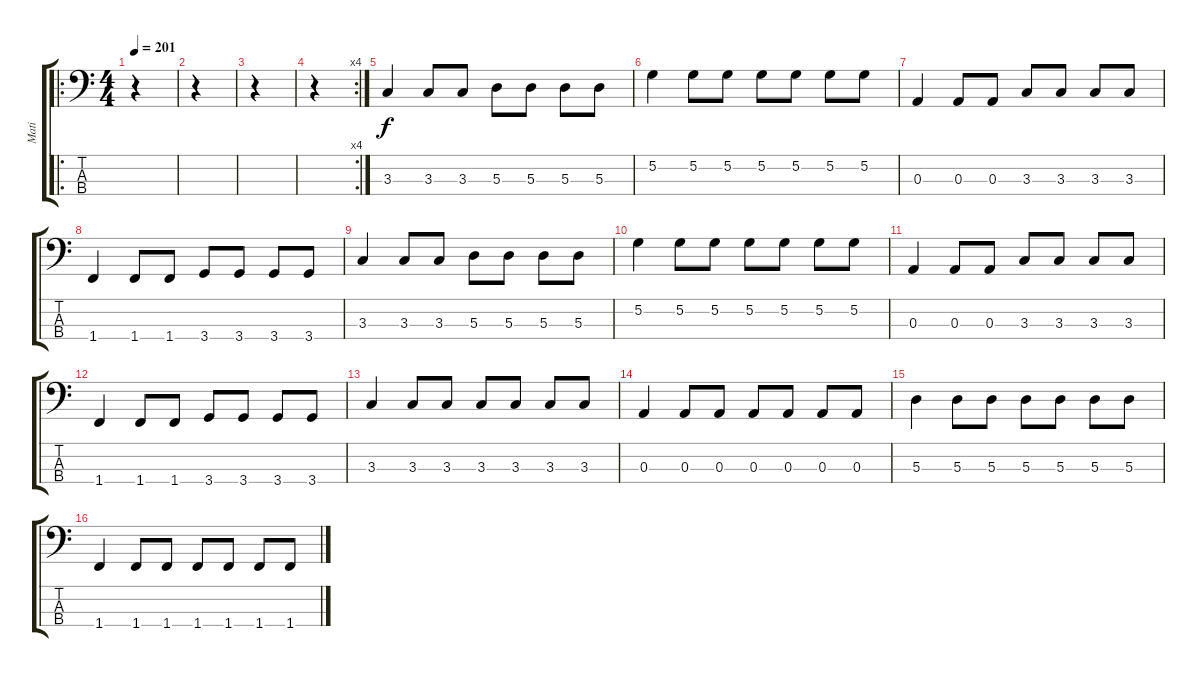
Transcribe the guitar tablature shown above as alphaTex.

\track ("Mati" "Mati") {instrument electricbasspick}
\staff {score tabs}
\tuning (G2 D2 A1 E1) {hide}
\ro
\ts (4 4)
\tempo 201
\clef f4
\ks c
r.4{dy f instrument electricbasspick} |
r.4 |
r.4 |
\rc 4
r.4 |
3.3.4 3.3.8 3.3.8 5.3.8 5.3.8 5.3.8 5.3.8 |
5.2.4 5.2.8 5.2.8 5.2.8 5.2.8 5.2.8 5.2.8 |
0.3.4 0.3.8 0.3.8 3.3.8 3.3.8 3.3.8 3.3.8 |
1.4.4 1.4.8 1.4.8 3.4.8 3.4.8 3.4.8 3.4.8 |
3.3.4 3.3.8 3.3.8 5.3.8 5.3.8 5.3.8 5.3.8 |
5.2.4 5.2.8 5.2.8 5.2.8 5.2.8 5.2.8 5.2.8 |
0.3.4 0.3.8 0.3.8 3.3.8 3.3.8 3.3.8 3.3.8 |
1.4.4 1.4.8 1.4.8 3.4.8 3.4.8 3.4.8 3.4.8 |
3.3.4 3.3.8 3.3.8 3.3.8 3.3.8 3.3.8 3.3.8 |
0.3.4 0.3.8 0.3.8 0.3.8 0.3.8 0.3.8 0.3.8 |
5.3.4 5.3.8 5.3.8 5.3.8 5.3.8 5.3.8 5.3.8 |
1.4.4 1.4.8 1.4.8 1.4.8 1.4.8 1.4.8 1.4.8
